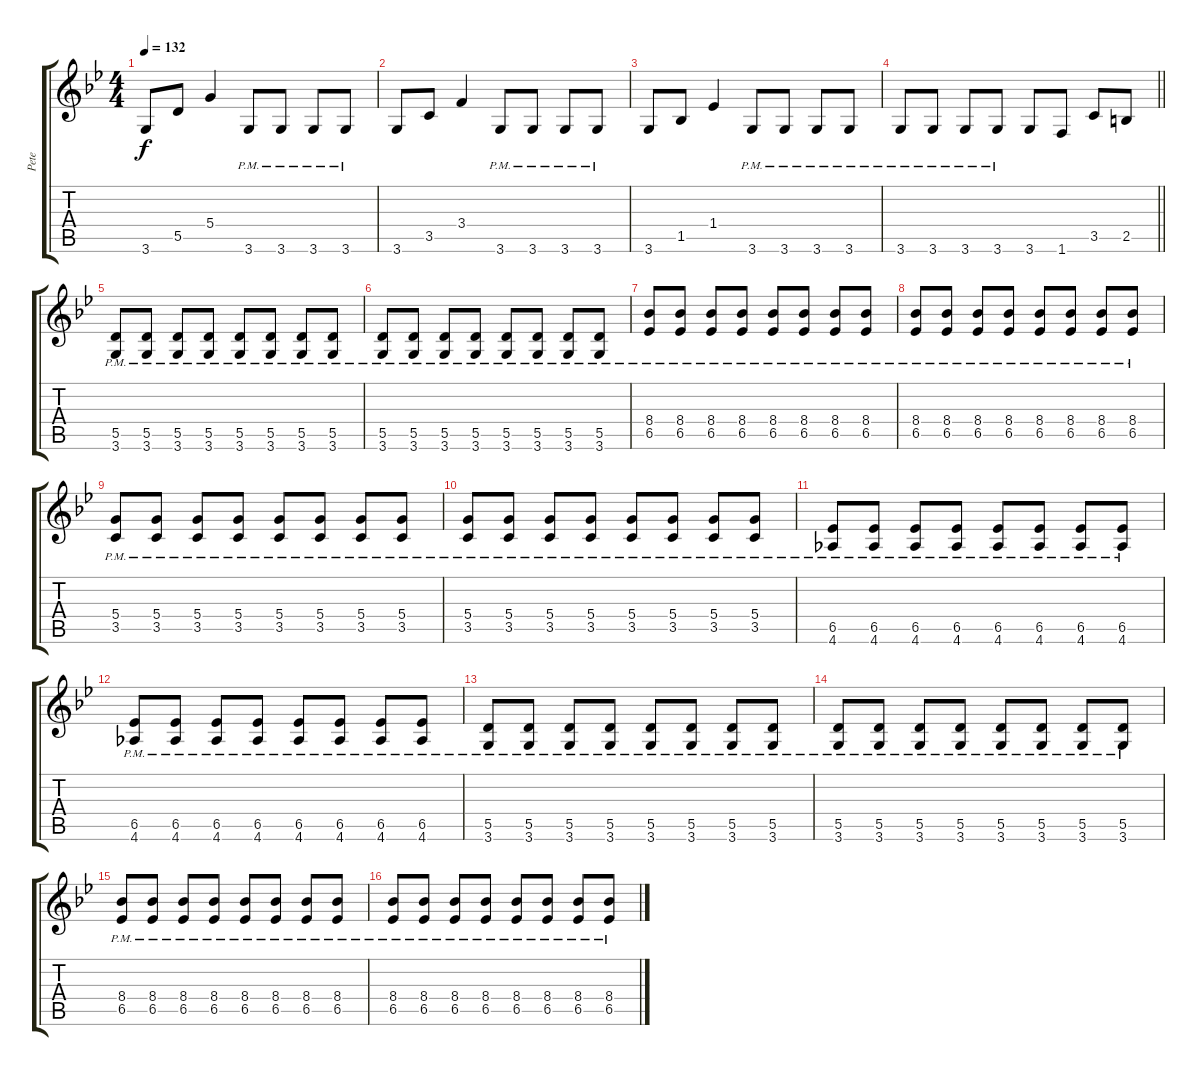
\track ("Pete" "Pete") {instrument distortionguitar}
\staff {score tabs}
\tuning (E4 B3 G3 D3 A2 E2) {hide}
\ts (4 4)
\tempo 132
\clef g2
\ks gminor
3.6.8{dy f} 5.5.8 5.4.4 3.6{pm}.8 3.6{pm}.8 3.6{pm}.8 3.6{pm}.8 |
3.6.8 3.5.8 3.4.4 3.6{pm}.8 3.6{pm}.8 3.6{pm}.8 3.6{pm}.8 |
3.6.8 1.5.8 1.4.4 3.6{pm}.8 3.6{pm}.8 3.6{pm}.8 3.6{pm}.8 |
\barLineRight lightlight
3.6{pm}.8 3.6{pm}.8 3.6{pm}.8 3.6{pm}.8 3.6.8 1.6.8 3.5.8 2.5.8 |
(5.5{pm} 3.6{pm}).8 (5.5{pm} 3.6{pm}).8 (5.5{pm} 3.6{pm}).8 (5.5{pm} 3.6{pm}).8 (5.5{pm} 3.6{pm}).8 (5.5{pm} 3.6{pm}).8 (5.5{pm} 3.6{pm}).8 (5.5{pm} 3.6{pm}).8 |
(5.5{pm} 3.6{pm}).8 (5.5{pm} 3.6{pm}).8 (5.5{pm} 3.6{pm}).8 (5.5{pm} 3.6{pm}).8 (5.5{pm} 3.6{pm}).8 (5.5{pm} 3.6{pm}).8 (5.5{pm} 3.6{pm}).8 (5.5{pm} 3.6{pm}).8 |
(8.4{pm} 6.5{pm}).8 (8.4{pm} 6.5{pm}).8 (8.4{pm} 6.5{pm}).8 (8.4{pm} 6.5{pm}).8 (8.4{pm} 6.5{pm}).8 (8.4{pm} 6.5{pm}).8 (8.4{pm} 6.5{pm}).8 (8.4{pm} 6.5{pm}).8 |
(8.4{pm} 6.5{pm}).8 (8.4{pm} 6.5{pm}).8 (8.4{pm} 6.5{pm}).8 (8.4{pm} 6.5{pm}).8 (8.4{pm} 6.5{pm}).8 (8.4{pm} 6.5{pm}).8 (8.4{pm} 6.5{pm}).8 (8.4{pm} 6.5{pm}).8 |
(5.4{pm} 3.5{pm}).8 (5.4{pm} 3.5{pm}).8 (5.4{pm} 3.5{pm}).8 (5.4{pm} 3.5{pm}).8 (5.4{pm} 3.5{pm}).8 (5.4{pm} 3.5{pm}).8 (5.4{pm} 3.5{pm}).8 (5.4{pm} 3.5{pm}).8 |
(5.4{pm} 3.5{pm}).8 (5.4{pm} 3.5{pm}).8 (5.4{pm} 3.5{pm}).8 (5.4{pm} 3.5{pm}).8 (5.4{pm} 3.5{pm}).8 (5.4{pm} 3.5{pm}).8 (5.4{pm} 3.5{pm}).8 (5.4{pm} 3.5{pm}).8 |
(6.5{pm} 4.6{pm}).8 (6.5{pm} 4.6{pm}).8 (6.5{pm} 4.6{pm}).8 (6.5{pm} 4.6{pm}).8 (6.5{pm} 4.6{pm}).8 (6.5{pm} 4.6{pm}).8 (6.5{pm} 4.6{pm}).8 (6.5{pm} 4.6{pm}).8 |
(6.5{pm} 4.6{pm}).8 (6.5{pm} 4.6{pm}).8 (6.5{pm} 4.6{pm}).8 (6.5{pm} 4.6{pm}).8 (6.5{pm} 4.6{pm}).8 (6.5{pm} 4.6{pm}).8 (6.5{pm} 4.6{pm}).8 (6.5{pm} 4.6{pm}).8 |
(5.5{pm} 3.6{pm}).8 (5.5{pm} 3.6{pm}).8 (5.5{pm} 3.6{pm}).8 (5.5{pm} 3.6{pm}).8 (5.5{pm} 3.6{pm}).8 (5.5{pm} 3.6{pm}).8 (5.5{pm} 3.6{pm}).8 (5.5{pm} 3.6{pm}).8 |
(5.5{pm} 3.6{pm}).8 (5.5{pm} 3.6{pm}).8 (5.5{pm} 3.6{pm}).8 (5.5{pm} 3.6{pm}).8 (5.5{pm} 3.6{pm}).8 (5.5{pm} 3.6{pm}).8 (5.5{pm} 3.6{pm}).8 (5.5{pm} 3.6{pm}).8 |
(8.4{pm} 6.5{pm}).8 (8.4{pm} 6.5{pm}).8 (8.4{pm} 6.5{pm}).8 (8.4{pm} 6.5{pm}).8 (8.4{pm} 6.5{pm}).8 (8.4{pm} 6.5{pm}).8 (8.4{pm} 6.5{pm}).8 (8.4{pm} 6.5{pm}).8 |
(8.4{pm} 6.5{pm}).8 (8.4{pm} 6.5{pm}).8 (8.4{pm} 6.5{pm}).8 (8.4{pm} 6.5{pm}).8 (8.4{pm} 6.5{pm}).8 (8.4{pm} 6.5{pm}).8 (8.4{pm} 6.5{pm}).8 (8.4{pm} 6.5{pm}).8
